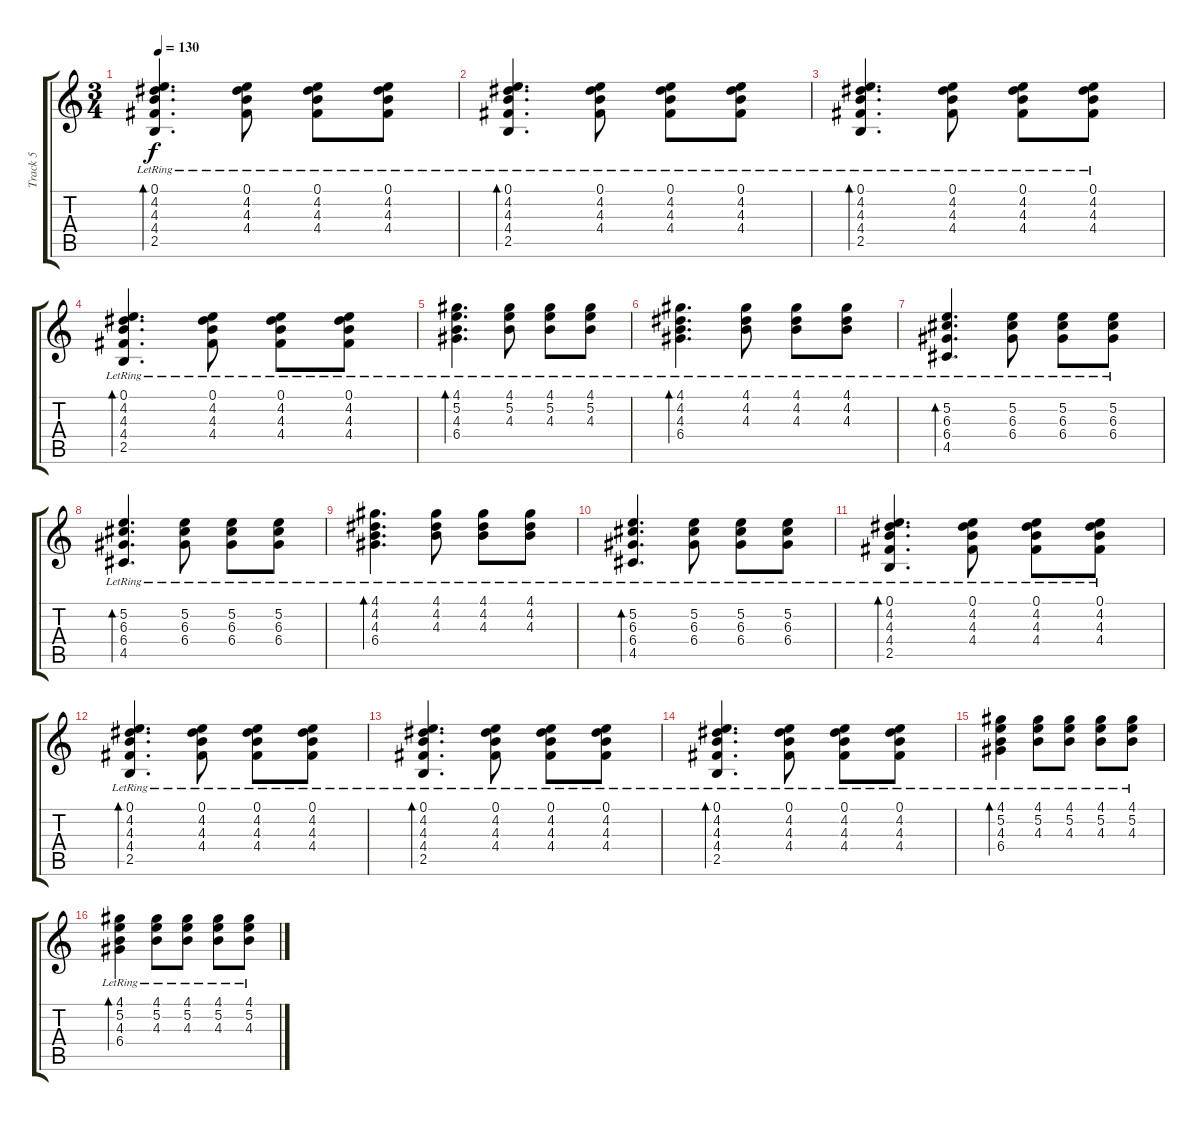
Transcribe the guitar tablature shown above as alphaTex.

\track ("Track 5" "Track 5") {instrument acousticguitarsteel}
\staff {score tabs}
\tuning (E4 B3 G3 D3 A2 E2) {hide}
\ts (3 4)
\tempo 130
\clef g2
\ks c
(0.1{lr} 4.2{lr} 4.3{lr} 4.4{lr} 2.5{lr}).4{d bd 120 dy f} (0.1{lr} 4.2{lr} 4.3{lr} 4.4{lr}).8 (0.1{lr} 4.2{lr} 4.3{lr} 4.4{lr}).8 (0.1{lr} 4.2{lr} 4.3{lr} 4.4{lr}).8 |
(0.1{lr} 4.2{lr} 4.3{lr} 4.4{lr} 2.5{lr}).4{d bd 120} (0.1{lr} 4.2{lr} 4.3{lr} 4.4{lr}).8 (0.1{lr} 4.2{lr} 4.3{lr} 4.4{lr}).8 (0.1{lr} 4.2{lr} 4.3{lr} 4.4{lr}).8 |
(0.1{lr} 4.2{lr} 4.3{lr} 4.4{lr} 2.5{lr}).4{d bd 120} (0.1{lr} 4.2{lr} 4.3{lr} 4.4{lr}).8 (0.1{lr} 4.2{lr} 4.3{lr} 4.4{lr}).8 (0.1{lr} 4.2{lr} 4.3{lr} 4.4{lr}).8 |
(0.1{lr} 4.2{lr} 4.3{lr} 4.4{lr} 2.5{lr}).4{d bd 120} (0.1{lr} 4.2{lr} 4.3{lr} 4.4{lr}).8 (0.1{lr} 4.2{lr} 4.3{lr} 4.4{lr}).8 (0.1{lr} 4.2{lr} 4.3{lr} 4.4{lr}).8 |
(4.1{lr} 5.2{lr} 4.3{lr} 6.4{lr}).4{d bd 120} (4.1{lr} 5.2{lr} 4.3{lr}).8 (4.1{lr} 5.2{lr} 4.3{lr}).8 (4.1{lr} 5.2{lr} 4.3{lr}).8 |
(4.1{lr} 4.2{lr} 4.3{lr} 6.4{lr}).4{d bd 120} (4.1{lr} 4.2{lr} 4.3{lr}).8 (4.1{lr} 4.2{lr} 4.3{lr}).8 (4.1{lr} 4.2{lr} 4.3{lr}).8 |
(5.2{lr} 6.3{lr} 6.4{lr} 4.5{lr}).4{d bd 120} (5.2{lr} 6.3{lr} 6.4{lr}).8 (5.2{lr} 6.3{lr} 6.4{lr}).8 (5.2{lr} 6.3{lr} 6.4{lr}).8 |
(5.2{lr} 6.3{lr} 6.4{lr} 4.5{lr}).4{d bd 120} (5.2{lr} 6.3{lr} 6.4{lr}).8 (5.2{lr} 6.3{lr} 6.4{lr}).8 (5.2{lr} 6.3{lr} 6.4{lr}).8 |
(4.1{lr} 4.2{lr} 4.3{lr} 6.4{lr}).4{d bd 120} (4.1{lr} 4.2{lr} 4.3{lr}).8 (4.1{lr} 4.2{lr} 4.3{lr}).8 (4.1{lr} 4.2{lr} 4.3{lr}).8 |
(5.2{lr} 6.3{lr} 6.4{lr} 4.5{lr}).4{d bd 120} (5.2{lr} 6.3{lr} 6.4{lr}).8 (5.2{lr} 6.3{lr} 6.4{lr}).8 (5.2{lr} 6.3{lr} 6.4{lr}).8 |
(0.1{lr} 4.2{lr} 4.3{lr} 4.4{lr} 2.5{lr}).4{d bd 120} (0.1{lr} 4.2{lr} 4.3{lr} 4.4{lr}).8 (0.1{lr} 4.2{lr} 4.3{lr} 4.4{lr}).8 (0.1{lr} 4.2{lr} 4.3{lr} 4.4{lr}).8 |
(0.1{lr} 4.2{lr} 4.3{lr} 4.4{lr} 2.5{lr}).4{d bd 120} (0.1{lr} 4.2{lr} 4.3{lr} 4.4{lr}).8 (0.1{lr} 4.2{lr} 4.3{lr} 4.4{lr}).8 (0.1{lr} 4.2{lr} 4.3{lr} 4.4{lr}).8 |
(0.1{lr} 4.2{lr} 4.3{lr} 4.4{lr} 2.5{lr}).4{d bd 120} (0.1{lr} 4.2{lr} 4.3{lr} 4.4{lr}).8 (0.1{lr} 4.2{lr} 4.3{lr} 4.4{lr}).8 (0.1{lr} 4.2{lr} 4.3{lr} 4.4{lr}).8 |
(0.1{lr} 4.2{lr} 4.3{lr} 4.4{lr} 2.5{lr}).4{d bd 120} (0.1{lr} 4.2{lr} 4.3{lr} 4.4{lr}).8 (0.1{lr} 4.2{lr} 4.3{lr} 4.4{lr}).8 (0.1{lr} 4.2{lr} 4.3{lr} 4.4{lr}).8 |
(4.1{lr} 5.2{lr} 4.3{lr} 6.4{lr}).4{bd 120} (4.1{lr} 5.2{lr} 4.3{lr}).8 (4.1{lr} 5.2{lr} 4.3{lr}).8 (4.1{lr} 5.2{lr} 4.3{lr}).8 (4.1{lr} 5.2{lr} 4.3{lr}).8 |
(4.1{lr} 5.2{lr} 4.3{lr} 6.4{lr}).4{bd 120} (4.1{lr} 5.2{lr} 4.3{lr}).8 (4.1{lr} 5.2{lr} 4.3{lr}).8 (4.1{lr} 5.2{lr} 4.3{lr}).8 (4.1{lr} 5.2{lr} 4.3{lr}).8
